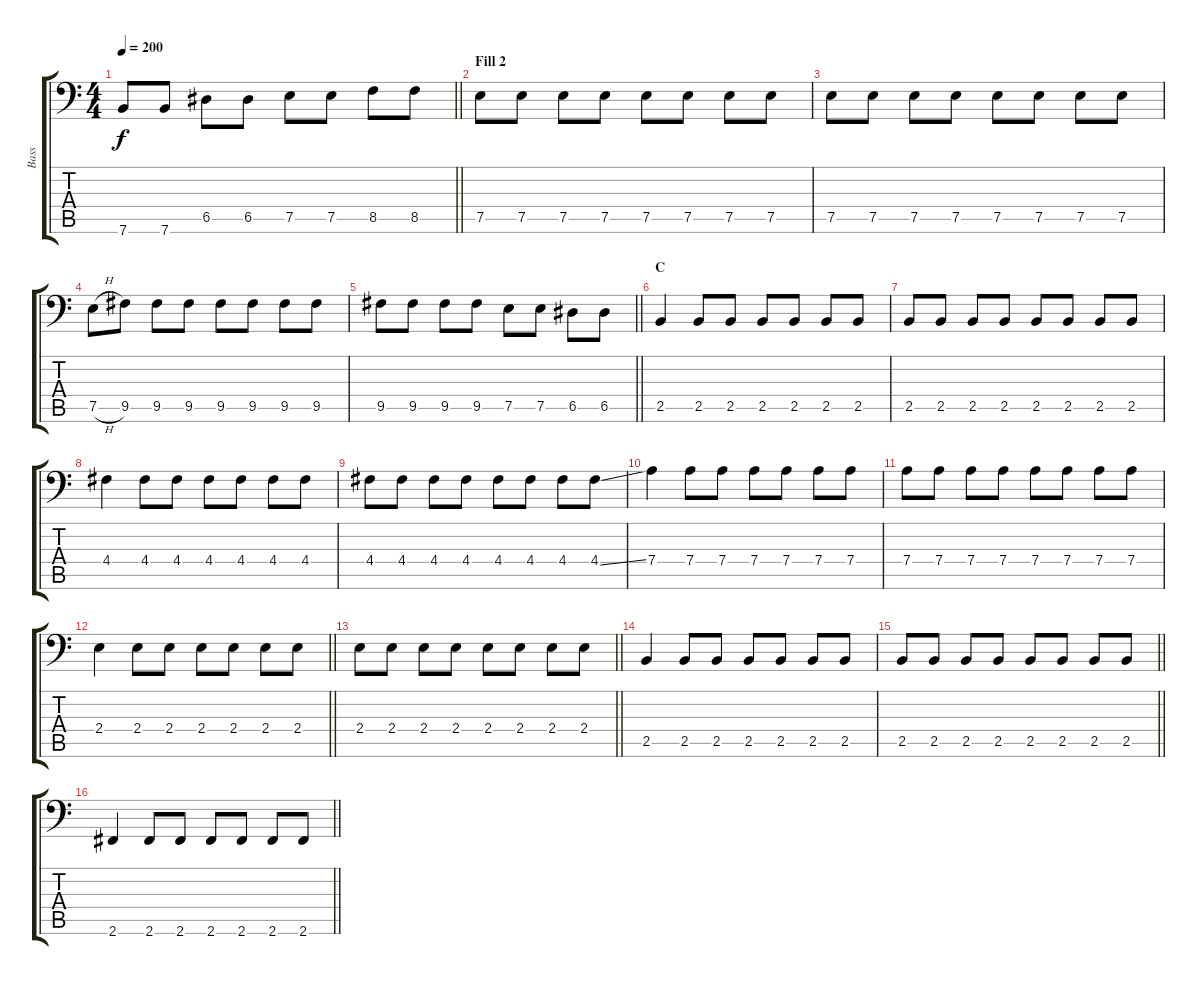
\track ("Bass" "Bass") {mute instrument electricbasspick}
\staff {score tabs}
\tuning (E3 B2 G2 D2 A1 E1) {hide}
\ts (4 4)
\tempo 200
\clef f4
\barLineRight lightlight
\ks c
7.6.8{dy f} 7.6.8 6.5.8 6.5.8 7.5.8 7.5.8 8.5.8 8.5.8 |
\section ("" "Fill 2")
7.5.8 7.5.8 7.5.8 7.5.8 7.5.8 7.5.8 7.5.8 7.5.8 |
7.5.8 7.5.8 7.5.8 7.5.8 7.5.8 7.5.8 7.5.8 7.5.8 |
7.5{h}.8 9.5.8 9.5.8 9.5.8 9.5.8 9.5.8 9.5.8 9.5.8 |
\barLineRight lightlight
9.5.8 9.5.8 9.5.8 9.5.8 7.5.8 7.5.8 6.5.8 6.5.8 |
\section ("" "C")
2.5.4 2.5.8 2.5.8 2.5.8 2.5.8 2.5.8 2.5.8 |
2.5.8 2.5.8 2.5.8 2.5.8 2.5.8 2.5.8 2.5.8 2.5.8 |
4.4.4 4.4.8 4.4.8 4.4.8 4.4.8 4.4.8 4.4.8 |
4.4.8 4.4.8 4.4.8 4.4.8 4.4.8 4.4.8 4.4.8 4.4{ss}.8 |
7.4.4 7.4.8 7.4.8 7.4.8 7.4.8 7.4.8 7.4.8 |
7.4.8 7.4.8 7.4.8 7.4.8 7.4.8 7.4.8 7.4.8 7.4.8 |
\barLineRight lightlight
2.4.4 2.4.8 2.4.8 2.4.8 2.4.8 2.4.8 2.4.8 |
\barLineRight lightlight
2.4.8 2.4.8 2.4.8 2.4.8 2.4.8 2.4.8 2.4.8 2.4.8 |
\section ("" " ")
2.5.4 2.5.8 2.5.8 2.5.8 2.5.8 2.5.8 2.5.8 |
\barLineRight lightlight
2.5.8 2.5.8 2.5.8 2.5.8 2.5.8 2.5.8 2.5.8 2.5.8 |
\barLineRight lightlight
2.6.4 2.6.8 2.6.8 2.6.8 2.6.8 2.6.8 2.6.8
